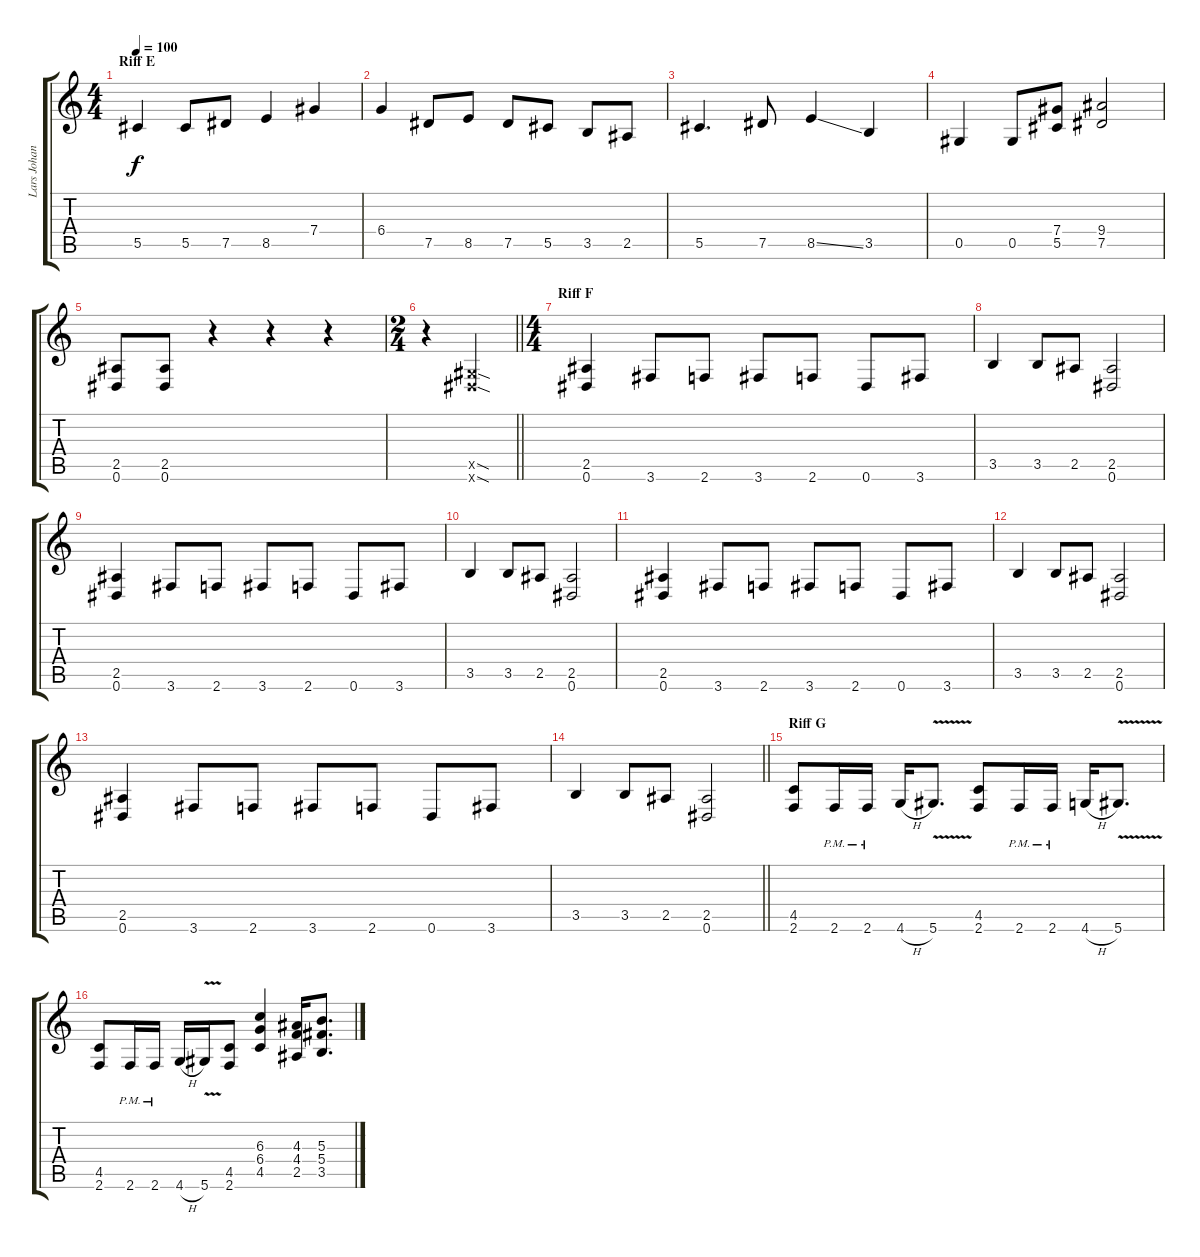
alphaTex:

\track ("Lars Johansson" "Lars Johan") {instrument distortionguitar}
\staff {score tabs}
\tuning (Eb4 Bb3 Gb3 Db3 Ab2 Eb2) {hide}
\ts (4 4)
\section ("" "Riff E")
\tempo 100
\clef g2
\ks c
5.5.4{dy f} 5.5.8 7.5.8 8.5.4 7.4.4 |
6.4.4 7.5.8 8.5.8 7.5.8 5.5.8 3.5.8 2.5.8 |
5.5.4{d} 7.5.8 8.5{ss}.4 3.5.4 |
0.5.4 0.5.8 (7.4 5.5).8 (9.4 7.5).2 |
(2.5 0.6).8 (2.5 0.6).8 r.4 r.4 r.4 |
\ts (2 4)
\barLineRight lightlight
r.4 (0.5{sod x} 0.6{sod x}).4 |
\ts (4 4)
\section ("" "Riff F")
(2.5 0.6).4 3.6.8 2.6.8 3.6.8 2.6.8 0.6.8 3.6.8 |
3.5.4 3.5.8 2.5.8 (2.5 0.6).2 |
(2.5 0.6).4 3.6.8 2.6.8 3.6.8 2.6.8 0.6.8 3.6.8 |
3.5.4 3.5.8 2.5.8 (2.5 0.6).2 |
(2.5 0.6).4 3.6.8 2.6.8 3.6.8 2.6.8 0.6.8 3.6.8 |
3.5.4 3.5.8 2.5.8 (2.5 0.6).2 |
(2.5 0.6).4 3.6.8 2.6.8 3.6.8 2.6.8 0.6.8 3.6.8 |
\barLineRight lightlight
3.5.4 3.5.8 2.5.8 (2.5 0.6).2 |
\section ("" "Riff G")
(4.5 2.6).8 2.6{pm}.16 2.6{pm}.16 4.6{h}.16 5.6{v}.8{d} (4.5 2.6).8 2.6{pm}.16 2.6{pm}.16 4.6{h}.16 5.6{v}.8{d} |
(4.5 2.6).8 2.6{pm}.16 2.6{pm}.16 4.6{h}.16 5.6{v}.16 (4.5 2.6).8 (6.3 6.4 4.5).4 (4.3 4.4 2.5).16 (5.3 5.4 3.5).8{d}
